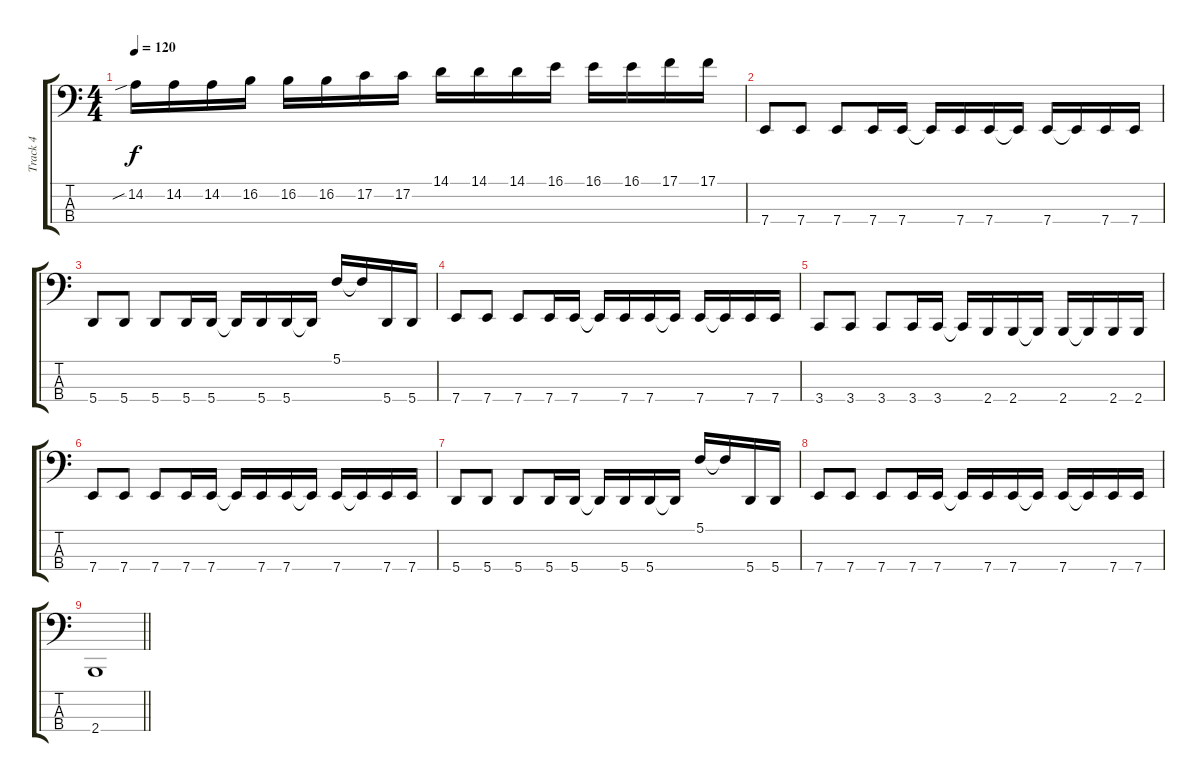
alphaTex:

\track ("Track 4" "Track 4") {instrument electricbasspick}
\staff {score tabs}
\tuning (C2 G1 D1 A0) {hide}
\ts (4 4)
\tempo 120
\clef f4
\ks c
14.2{sib}.16{dy f} 14.2.16 14.2.16 16.2.16 16.2.16 16.2.16 17.2.16 17.2.16 14.1.16 14.1.16 14.1.16 16.1.16 16.1.16 16.1.16 17.1.16 17.1.16 |
7.4.8 7.4.8 7.4.8 7.4.16 7.4.16 7.4{t}.16 7.4.16 7.4.16 7.4{t}.16 7.4.16 7.4{t}.16 7.4.16 7.4.16 |
5.4.8 5.4.8 5.4.8 5.4.16 5.4.16 5.4{t}.16 5.4.16 5.4.16 5.4{t}.16 5.1.16 5.1{t}.16 5.4.16 5.4.16 |
7.4.8 7.4.8 7.4.8 7.4.16 7.4.16 7.4{t}.16 7.4.16 7.4.16 7.4{t}.16 7.4.16 7.4{t}.16 7.4.16 7.4.16 |
3.4.8 3.4.8 3.4.8 3.4.16 3.4.16 3.4{t}.16 2.4.16 2.4.16 2.4{t}.16 2.4.16 2.4{t}.16 2.4.16 2.4.16 |
7.4.8 7.4.8 7.4.8 7.4.16 7.4.16 7.4{t}.16 7.4.16 7.4.16 7.4{t}.16 7.4.16 7.4{t}.16 7.4.16 7.4.16 |
5.4.8 5.4.8 5.4.8 5.4.16 5.4.16 5.4{t}.16 5.4.16 5.4.16 5.4{t}.16 5.1.16 5.1{t}.16 5.4.16 5.4.16 |
7.4.8 7.4.8 7.4.8 7.4.16 7.4.16 7.4{t}.16 7.4.16 7.4.16 7.4{t}.16 7.4.16 7.4{t}.16 7.4.16 7.4.16 |
\barLineRight lightlight
2.4.1
